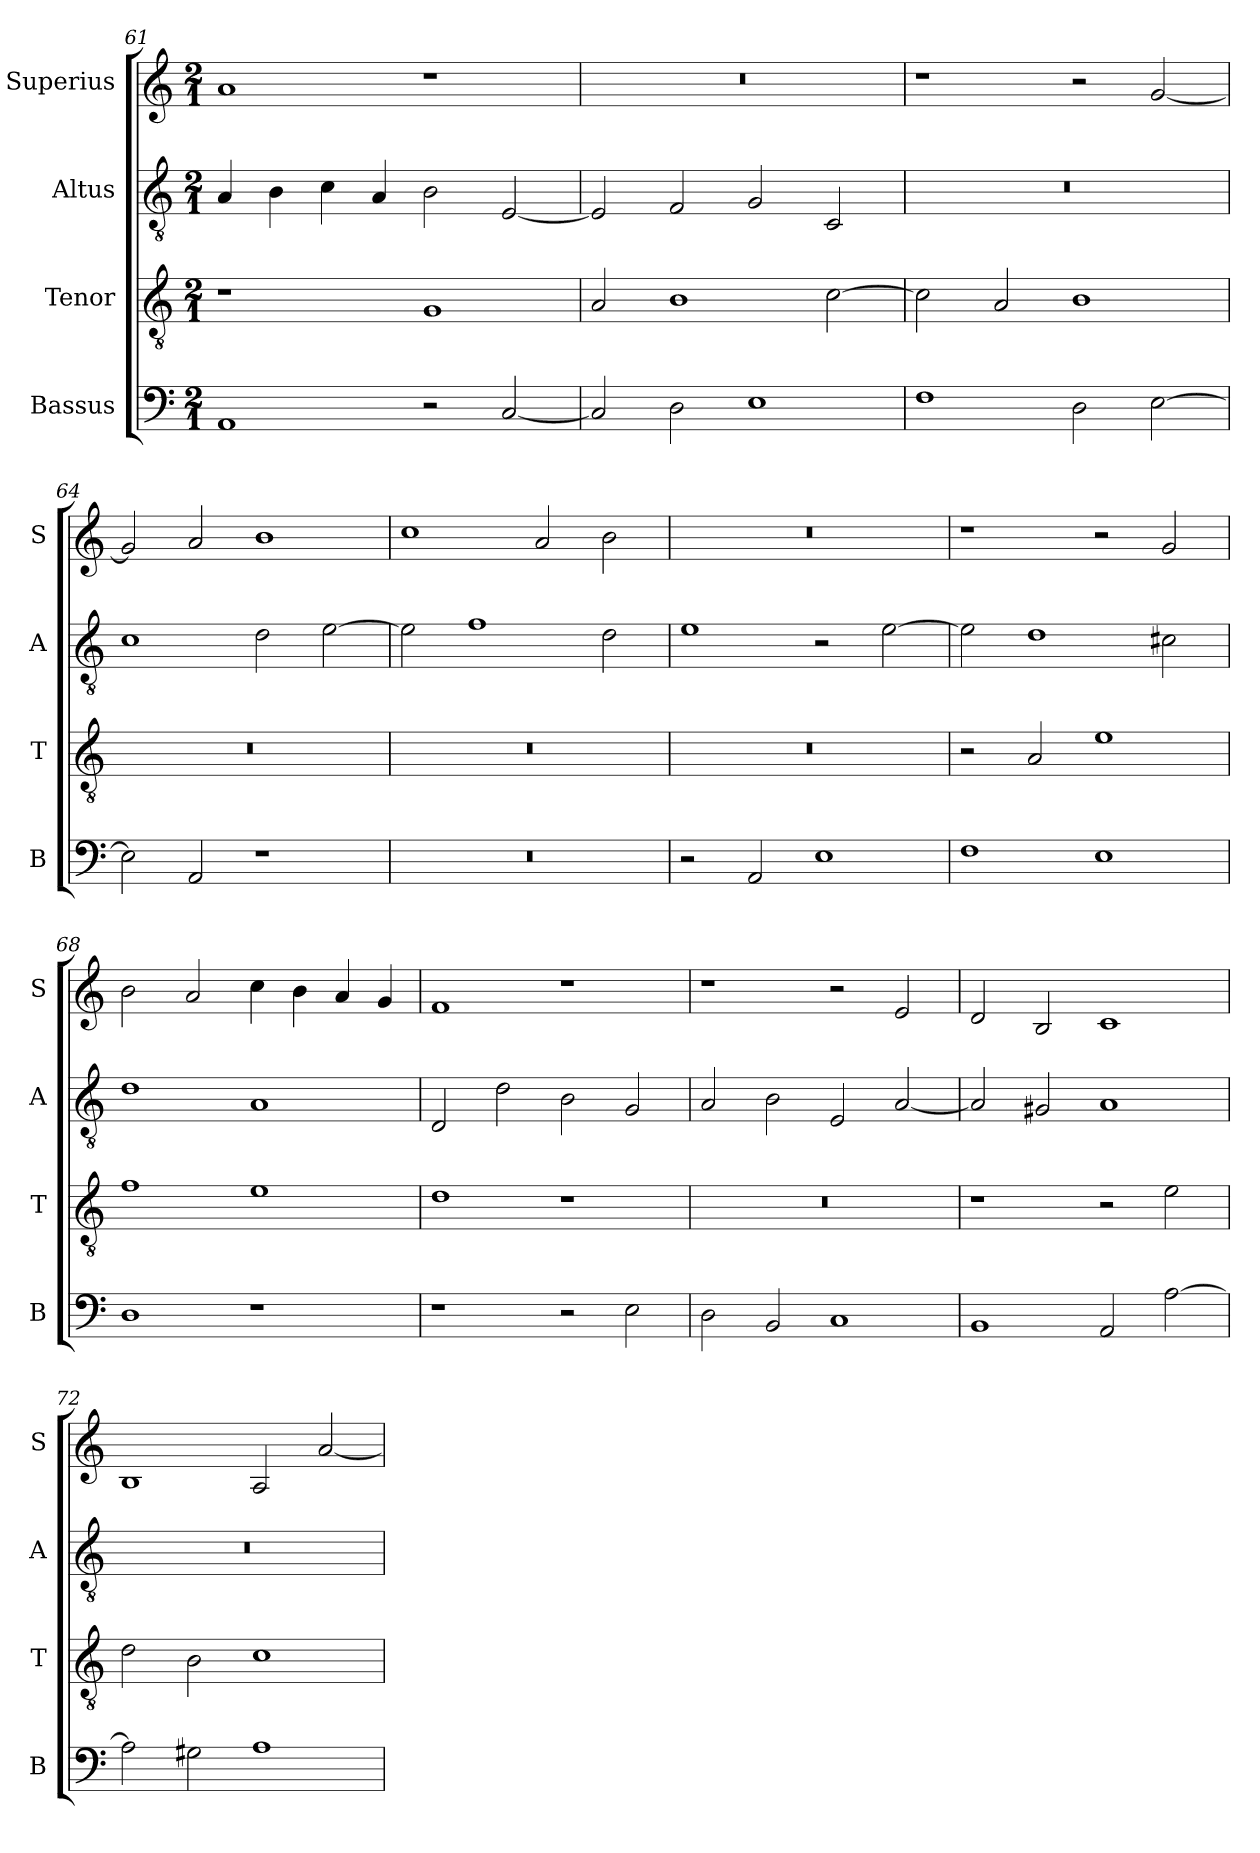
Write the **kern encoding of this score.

**kern	**kern	**kern	**kern
*part4	*part3	*part2	*part1
*staff4	*staff3	*staff2	*staff1
*I"Bassus	*I"Tenor	*I"Altus	*I"Superius
*I'B	*I'T	*I'A	*I'S
*clefF4	*clefGv2	*clefGv2	*clefG2
*k[]	*k[]	*k[]	*k[]
*C:	*C:	*C:	*C:
*M2/1	*M2/1	*M2/1	*M2/1
=61	=61	=61	=61
1AA	1r	4A	1a
.	.	4B	.
.	.	4c	.
.	.	4A	.
2r	1G	2B	1r
[2C	.	[2E	.
=62	=62	=62	=62
2C]	2A	2E]	0r
2D	1B	2F	.
1E	.	2G	.
.	[2c	2C	.
=63	=63	=63	=63
1F	2c]	0r	1r
.	2A	.	.
2D	1B	.	2r
[2E	.	.	[2g
=64	=64	=64	=64
2E]	0r	1c	2g]
2AA	.	.	2a
1r	.	2d	1b
.	.	[2e	.
=65	=65	=65	=65
0r	0r	2e]	1cc
.	.	1f	.
.	.	.	2a
.	.	2d	2b
=66	=66	=66	=66
2r	0r	1e	0r
2AA	.	.	.
1E	.	2r	.
.	.	[2e	.
=67	=67	=67	=67
1F	2r	2e]	1r
.	2A	1d	.
1E	1e	.	2r
.	.	2c#X	2g
=68	=68	=68	=68
1D	1f	1d	2b
.	.	.	2a
1r	1e	1A	4cc
.	.	.	4b
.	.	.	4a
.	.	.	4g
=69	=69	=69	=69
1r	1d	2D	1f
.	.	2d	.
2r	1r	2B	1r
2E	.	2G	.
=70	=70	=70	=70
2D	0r	2A	1r
2BB	.	2B	.
1C	.	2E	2r
.	.	[2A	2e
=71	=71	=71	=71
1BB	1r	2A]	2d
.	.	2G#X	2B
2AA	2r	1A	1c
[2A	2e	.	.
=72	=72	=72	=72
2A]	2d	0r	1B
2G#X	2B	.	.
1A	1c	.	2A
.	.	.	[2a
=	=	=	=
*-	*-	*-	*-
